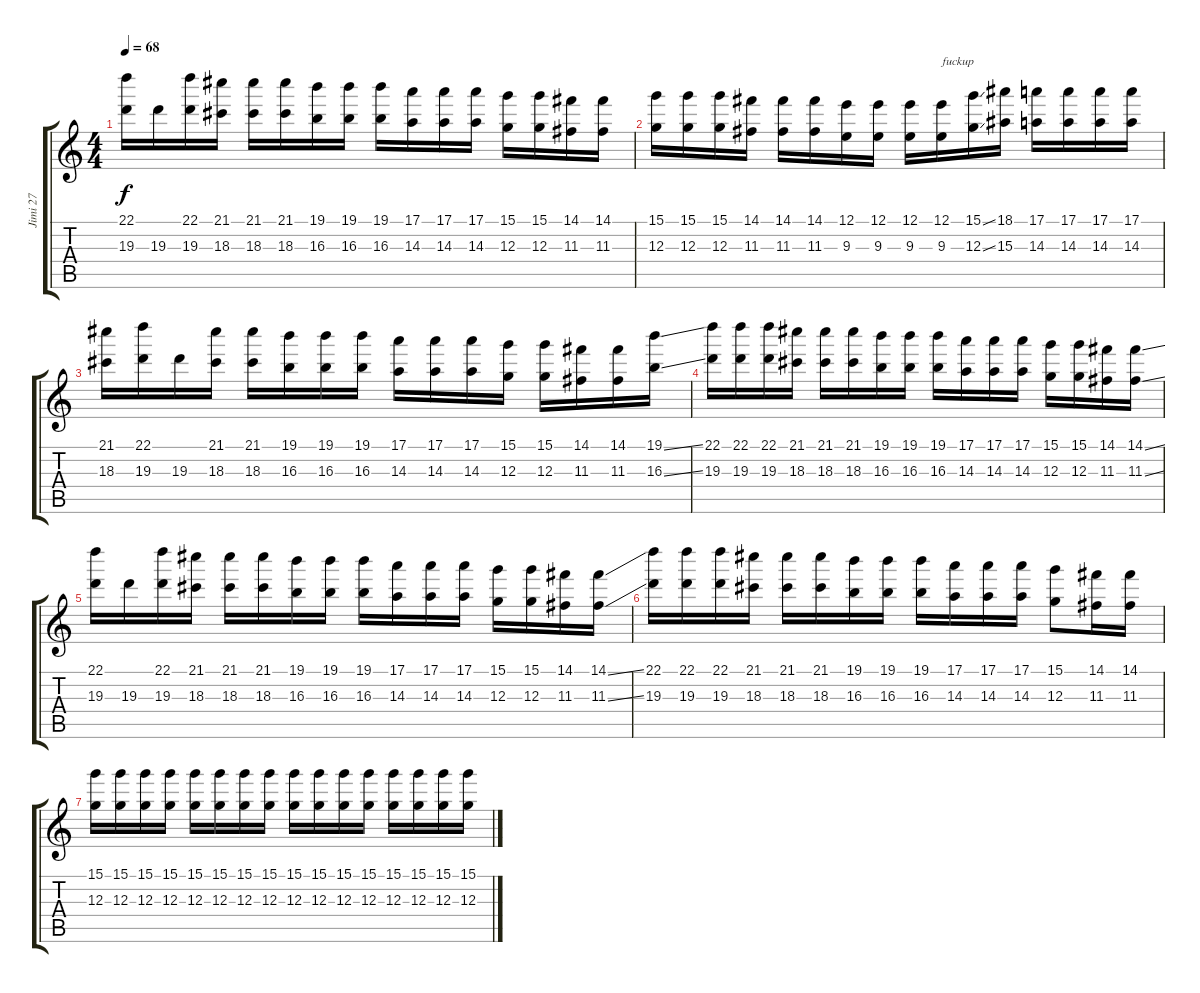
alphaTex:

\track ("Jimi 27" "Jimi 27") {instrument acousticguitarnylon}
\staff {score tabs}
\tuning (E4 B3 G3 D3 A2 E2) {hide}
\ts (4 4)
\tempo 68
\clef g2
\ks c
(22.1 19.3).16{dy f} 19.3.16 (22.1 19.3).16 (21.1 18.3).16 (21.1 18.3).16 (21.1 18.3).16 (19.1 16.3).16 (19.1 16.3).16 (19.1 16.3).16 (17.1 14.3).16 (17.1 14.3).16 (17.1 14.3).16 (15.1 12.3).16 (15.1 12.3).16 (14.1 11.3).16 (14.1 11.3).16 |
(15.1 12.3).16 (15.1 12.3).16 (15.1 12.3).16 (14.1 11.3).16 (14.1 11.3).16 (14.1 11.3).16 (12.1 9.3).16 (12.1 9.3).16 (12.1 9.3).16 (12.1 9.3).16{txt "fuckup"} (15.1{ss} 12.3{ss}).16 (18.1 15.3).16 (17.1 14.3).16 (17.1 14.3).16 (17.1 14.3).16 (17.1 14.3).16 |
(21.1 18.3).16 (22.1 19.3).16 19.3.16 (21.1 18.3).16 (21.1 18.3).16 (19.1 16.3).16 (19.1 16.3).16 (19.1 16.3).16 (17.1 14.3).16 (17.1 14.3).16 (17.1 14.3).16 (15.1 12.3).16 (15.1 12.3).16 (14.1 11.3).16 (14.1 11.3).16 (19.1{ss} 16.3{ss}).16 |
(22.1 19.3).16 (22.1 19.3).16 (22.1 19.3).16 (21.1 18.3).16 (21.1 18.3).16 (21.1 18.3).16 (19.1 16.3).16 (19.1 16.3).16 (19.1 16.3).16 (17.1 14.3).16 (17.1 14.3).16 (17.1 14.3).16 (15.1 12.3).16 (15.1 12.3).16 (14.1 11.3).16 (14.1{ss} 11.3{ss}).16 |
(22.1 19.3).16 19.3.16 (22.1 19.3).16 (21.1 18.3).16 (21.1 18.3).16 (21.1 18.3).16 (19.1 16.3).16 (19.1 16.3).16 (19.1 16.3).16 (17.1 14.3).16 (17.1 14.3).16 (17.1 14.3).16 (15.1 12.3).16 (15.1 12.3).16 (14.1 11.3).16 (14.1{ss} 11.3{ss}).16 |
(22.1 19.3).16 (22.1 19.3).16 (22.1 19.3).16 (21.1 18.3).16 (21.1 18.3).16 (21.1 18.3).16 (19.1 16.3).16 (19.1 16.3).16 (19.1 16.3).16 (17.1 14.3).16 (17.1 14.3).16 (17.1 14.3).16 (15.1 12.3).8 (14.1 11.3).16 (14.1 11.3).16 |
(15.1 12.3).16 (15.1 12.3).16 (15.1 12.3).16 (15.1 12.3).16 (15.1 12.3).16 (15.1 12.3).16 (15.1 12.3).16 (15.1 12.3).16 (15.1 12.3).16 (15.1 12.3).16 (15.1 12.3).16 (15.1 12.3).16 (15.1 12.3).16 (15.1 12.3).16 (15.1 12.3).16 (15.1 12.3).16
